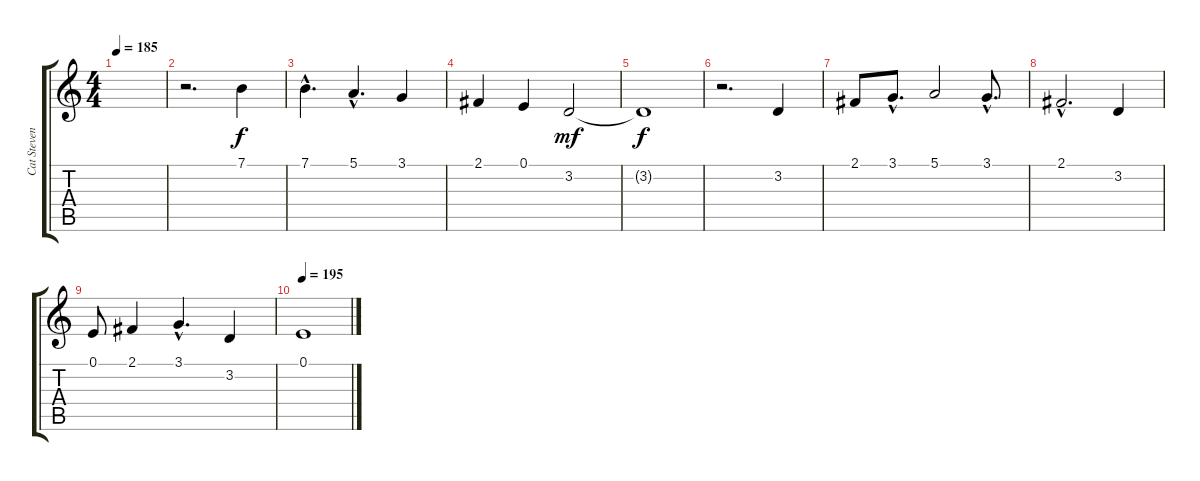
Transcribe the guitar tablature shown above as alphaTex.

\track ("Cat Stevens,singing" "Cat Steven") {instrument oboe}
\staff {score tabs}
\tuning (E4 B3 G3 D3 A2 E2) {hide}
\ts (4 4)
\tempo 185
\clef g2
\ks c
|
r.2{d} 7.1.4 |
7.1{hac}.4{d} 5.1{hac}.4{d} 3.1.4 |
2.1.4 0.1.4 3.2.2{dy mf} |
3.2{t}.1{dy f} |
r.2{d} 3.2.4 |
2.1.8 3.1{hac}.8{d} 5.1.2 3.1{hac}.8{d} |
2.1{hac}.2{d} 3.2.4 |
0.1.8 2.1.4 3.1{hac}.4{d} 3.2.4 |
\tempo 195
0.1.1
